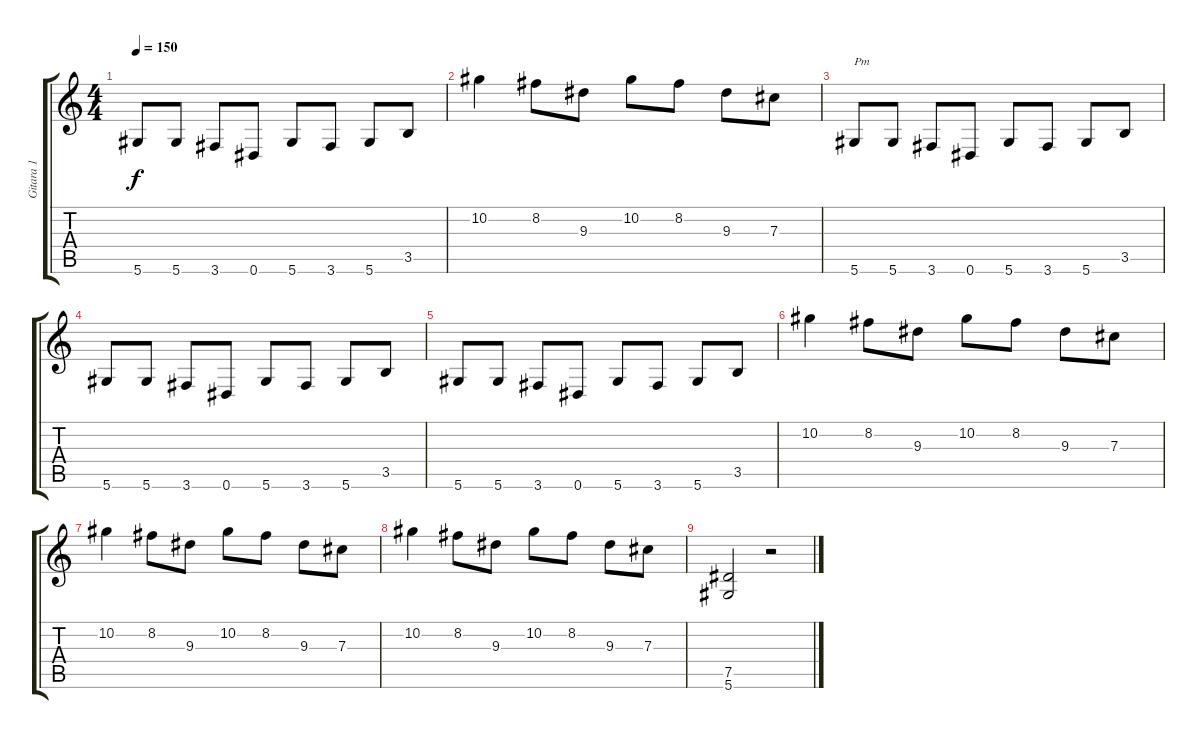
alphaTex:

\track ("Gitara 1" "Gitara 1") {instrument distortionguitar}
\staff {score tabs}
\tuning (Eb4 Bb3 Gb3 Db3 Ab2 Eb2) {hide}
\ts (4 4)
\tempo 150
\clef g2
\ks c
5.6.8{txt " " dy f} 5.6.8 3.6.8 0.6.8 5.6.8 3.6.8 5.6.8 3.5.8 |
10.2.4 8.2.8 9.3.8 10.2.8 8.2.8 9.3.8 7.3.8 |
5.6.8{txt "Pm"} 5.6.8 3.6.8 0.6.8 5.6.8 3.6.8 5.6.8 3.5.8 |
5.6.8{txt " "} 5.6.8 3.6.8 0.6.8 5.6.8 3.6.8 5.6.8 3.5.8 |
5.6.8{txt " "} 5.6.8 3.6.8 0.6.8 5.6.8 3.6.8 5.6.8 3.5.8 |
10.2.4 8.2.8 9.3.8 10.2.8 8.2.8 9.3.8 7.3.8 |
10.2.4 8.2.8 9.3.8 10.2.8 8.2.8 9.3.8 7.3.8 |
10.2.4 8.2.8 9.3.8 10.2.8 8.2.8 9.3.8 7.3.8 |
(7.5 5.6).2 r.2
